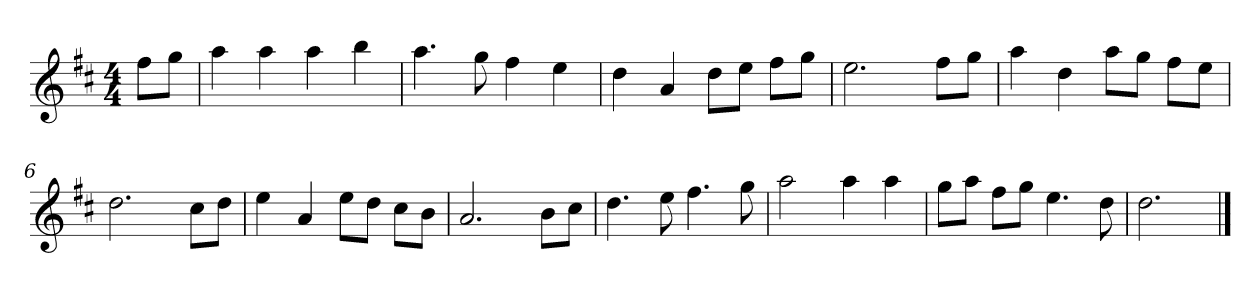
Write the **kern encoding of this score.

**kern
*part1
*staff1
*k[f#c#]
*M4/4
*MM120
=
8ff#L
8ggJ
=1
4aa
4aa
4aa
4bb
=2
4.aa
8gg
4ff#
4ee
=3
4dd
4a
8ddL
8eeJ
8ff#L
8ggJ
=4
2.ee
8ff#L
8ggJ
=5
4aa
4dd
8aaL
8ggJ
8ff#L
8eeJ
=6
2.dd
8cc#L
8ddJ
=7
4ee
4a
8eeL
8ddJ
8cc#L
8bJ
=8
2.a
8bL
8cc#J
=9
4.dd
8ee
4.ff#
8gg
=10
2aa
4aa
4aa
=11
8ggL
8aaJ
8ff#L
8ggJ
4.ee
8dd
=12
2.dd
==
*-
